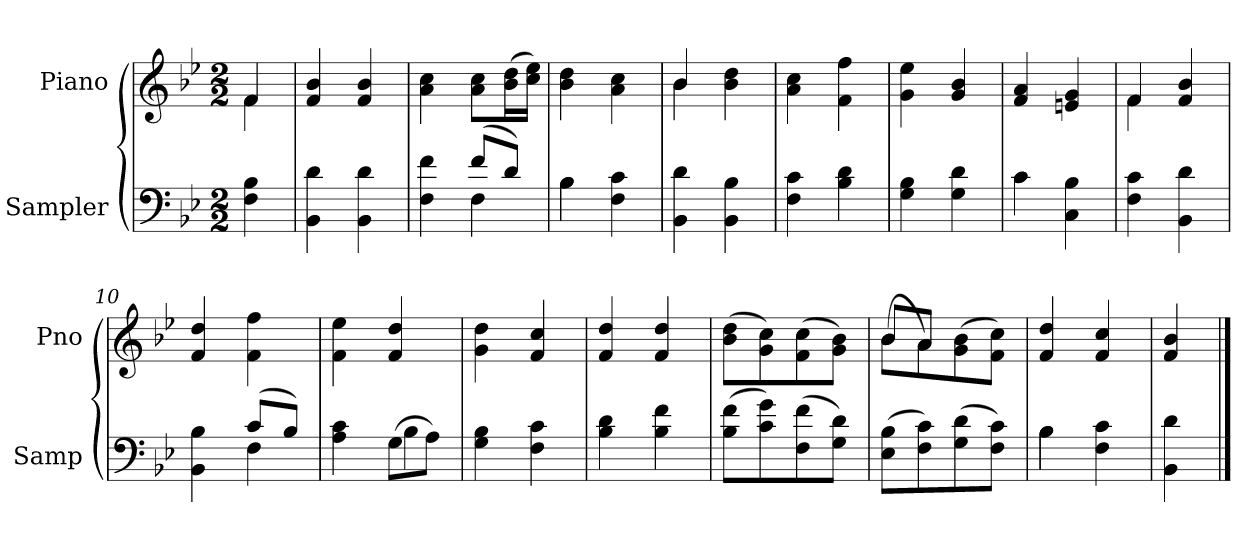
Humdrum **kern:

**kern	**kern
*part2	*part1
*staff2	*staff1
*I"Sampler	*I"Piano
*I'Samp	*I'Pno
*clefF4	*clefG2
*k[b-e-]	*k[b-e-]
*B-:	*B-:
*M2/2	*M2/2
=1	=1
*	*^
4F 4B-	4f/	4f
*	*v	*v
=2	=2
4BB- 4d	4f 4b-
4BB- 4d	4f 4b-
=3	=3
*^	*
4F 4f	4ryy	4a 4cc
(8f/L	4F	8a\ 8cc\L
8d/J)	.	(16b-\ 16dd\L
.	.	16cc\ 16ee-\JJ)
=4	=4	=4
4B-\	4B-	4b- 4dd
4F 4c	4ryy	4a 4cc
*v	*v	*
=5	=5
*	*^
4BB- 4d	4b-/	4b-
4BB- 4B-	4b- 4dd	4ryy
*	*v	*v
=6	=6
4F 4c	4a 4cc
4B- 4d	4f 4ff
=7	=7
4G 4B-	4g 4ee-
4G 4d	4g 4b-
=8	=8
*^	*
4c\	4c	4f 4a
4C 4B-	4ryy	4en 4g
*v	*v	*
=9	=9
*	*^
4F 4c	4f/	4f
4BB- 4d	4f 4b-	4ryy
*	*v	*v
=10	=10
*^	*
4BB- 4B-	4ryy	4f 4dd
(8c/L	4F	4f 4ff
8B-/J)	.	.
=11	=11	=11
4A 4c	4ryy	4f 4ee-
(8G\L	4B-	4f 4dd
8A\J)	.	.
*v	*v	*
=12	=12
4G 4B-	4g 4dd
4F 4c	4f 4cc
=13	=13
4B- 4d	4f 4dd
4B- 4f	4f 4dd
=14	=14
(8B-\ 8f\L	(8b-\ 8dd\L
8c\ 8g\)	8g\ 8cc\)
(8F\ 8f\	(8f\ 8cc\
8G\ 8d\J)	8g\ 8b-\J)
=15	=15
*	*^
(8E-\ 8B-\L	(8b-\L	8b-/L
8F\ 8c\)	8a\)	8a/J
(8G\ 8d\	(8g\ 8b-\	4ryy
8F\ 8c\J)	8f\ 8cc\J)	.
*	*v	*v
=16	=16
*^	*
4B-\	4B-	4f 4dd
4F 4c	4ryy	4f 4cc
*v	*v	*
=17	=17
4BB- 4d	4f 4b-
==	==
*-	*-
